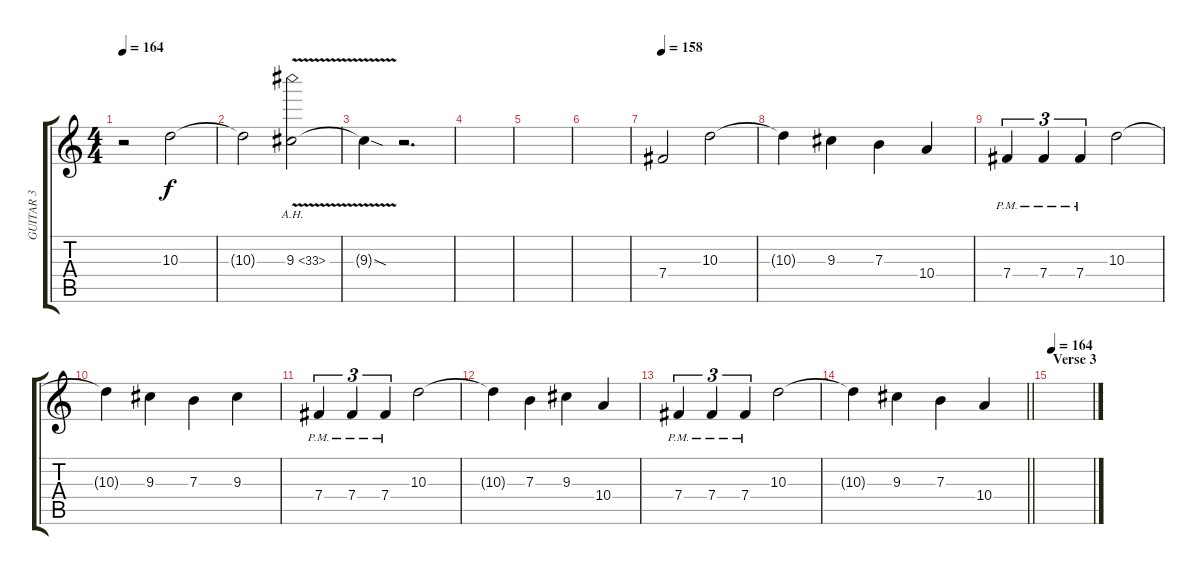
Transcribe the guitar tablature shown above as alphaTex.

\track ("GUITAR 3" "GUITAR 3") {instrument distortionguitar}
\staff {score tabs}
\tuning (Db4 Ab3 E3 B2 Gb2 Db2) {hide}
\ts (4 4)
\tempo 164
\clef g2
\ks c
r.2{dy f volume 7} 10.3.2 |
10.3{t}.2 9.3{ah 24 v}.2 |
9.3{sod t}.4 r.2{d} |
|
|
|
\tempo 158
7.4.2 10.3.2 |
10.3{t}.4 9.3.4 7.3.4 10.4.4 |
7.4{pm}.4{tu (3 2)} 7.4{pm}.4{tu (3 2)} 7.4{pm}.4{tu (3 2)} 10.3.2 |
10.3{t}.4 9.3.4 7.3.4 9.3.4 |
7.4{pm}.4{tu (3 2)} 7.4{pm}.4{tu (3 2)} 7.4{pm}.4{tu (3 2)} 10.3.2 |
10.3{t}.4 7.3.4 9.3.4 10.4.4 |
7.4{pm}.4{tu (3 2)} 7.4{pm}.4{tu (3 2)} 7.4{pm}.4{tu (3 2)} 10.3.2 |
\barLineRight lightlight
10.3{t}.4 9.3.4 7.3.4 10.4.4 |
\section ("" "Verse 3")
\tempo 164
